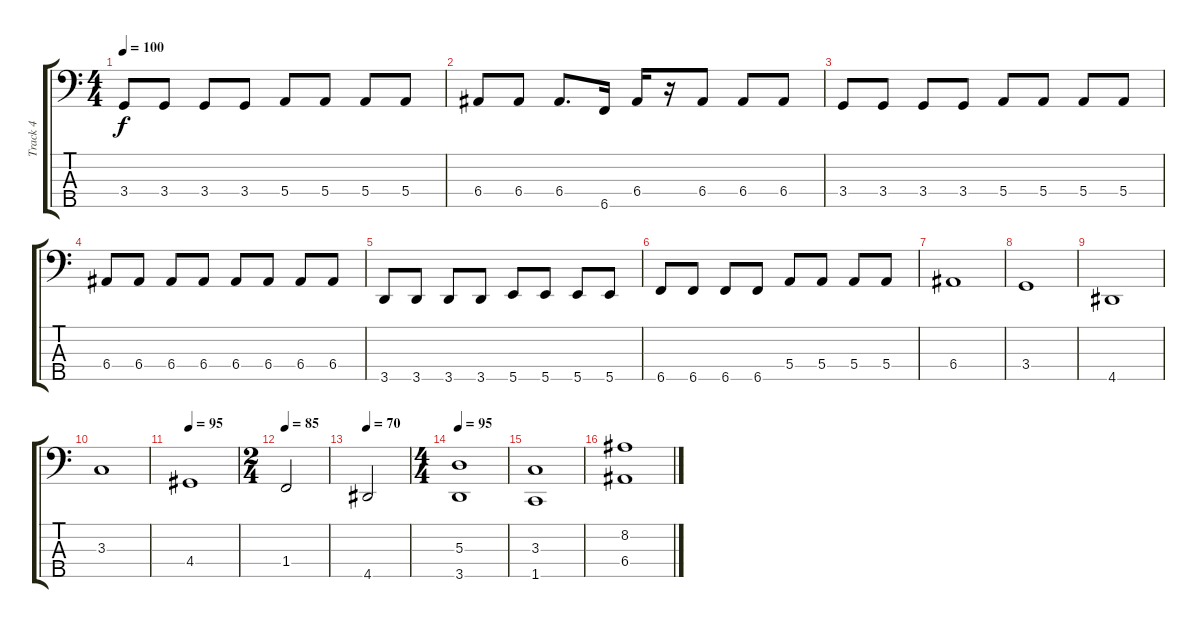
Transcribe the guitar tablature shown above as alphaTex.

\track ("Track 4" "Track 4") {instrument electricbassfinger}
\staff {score tabs}
\tuning (G2 D2 A1 E1 B0) {hide}
\ts (4 4)
\tempo 100
\clef f4
\ks c
3.4.8{dy f} 3.4.8 3.4.8 3.4.8 5.4.8 5.4.8 5.4.8 5.4.8 |
6.4.8 6.4.8 6.4.8{d} 6.5.16 6.4.16 r.16 6.4.8 6.4.8 6.4.8 |
3.4.8 3.4.8 3.4.8 3.4.8 5.4.8 5.4.8 5.4.8 5.4.8 |
6.4.8 6.4.8 6.4.8 6.4.8 6.4.8 6.4.8 6.4.8 6.4.8 |
3.5.8 3.5.8 3.5.8 3.5.8 5.5.8 5.5.8 5.5.8 5.5.8 |
6.5.8 6.5.8 6.5.8 6.5.8 5.4.8 5.4.8 5.4.8 5.4.8 |
6.4.1 |
3.4.1 |
4.5.1 |
3.3.1 |
\tempo 95
4.4.1 |
\ts (2 4)
\tempo 85
1.4.2 |
\tempo 70
4.5.2 |
\ts (4 4)
\tempo 95
(5.3 3.5).1 |
(3.3 1.5).1 |
(8.2 6.4).1
